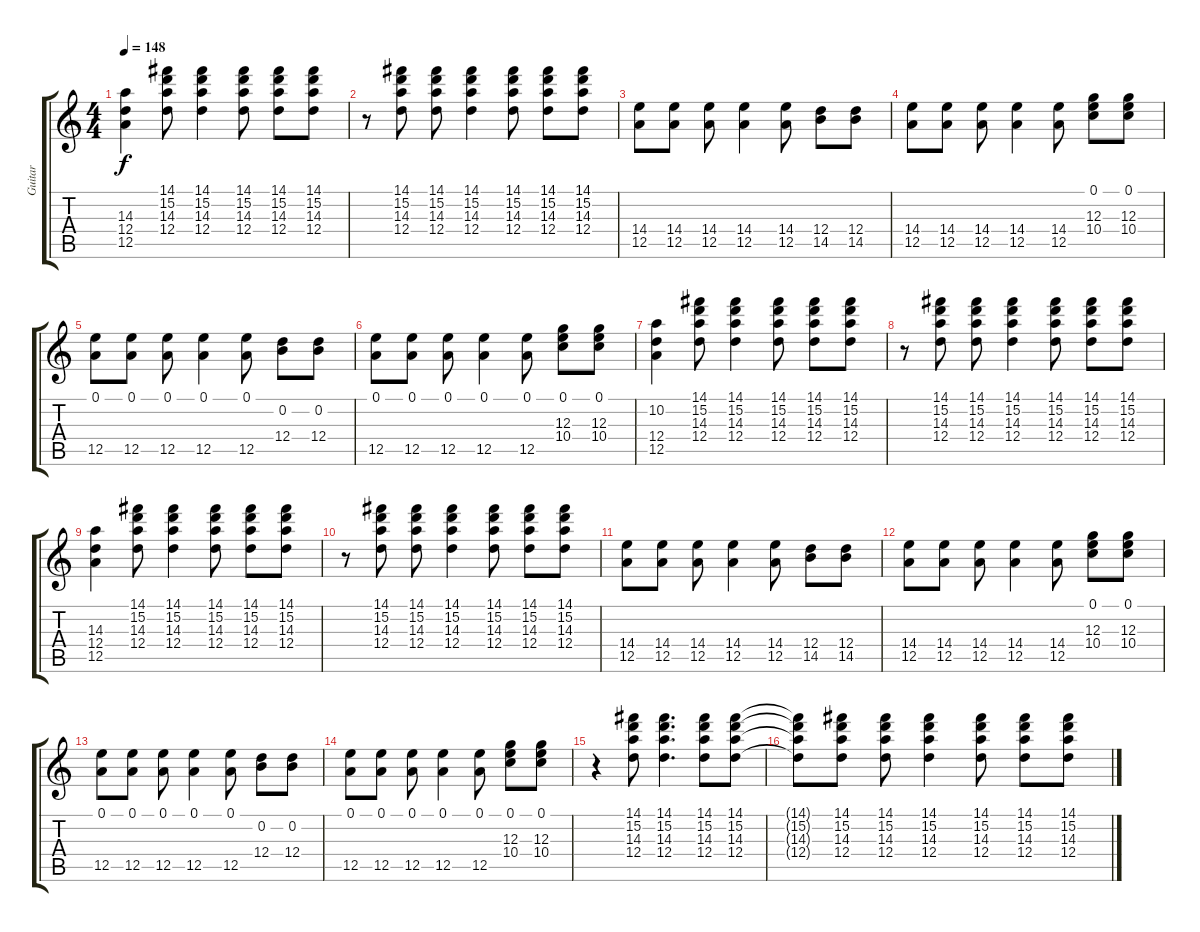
\track ("Guitar" "Guitar") {instrument acousticguitarsteel}
\staff {score tabs}
\tuning (E4 B3 G3 D3 A2 E2) {hide}
\ts (4 4)
\tempo 148
\clef g2
\ks c
(14.3 12.4 12.5).4{dy f} (14.1 15.2 14.3 12.4).8 (14.1 15.2 14.3 12.4).4 (14.1 15.2 14.3 12.4).8 (14.1 15.2 14.3 12.4).8 (14.1 15.2 14.3 12.4).8 |
r.8 (14.1 15.2 14.3 12.4).8 (14.1 15.2 14.3 12.4).8 (14.1 15.2 14.3 12.4).4 (14.1 15.2 14.3 12.4).8 (14.1 15.2 14.3 12.4).8 (14.1 15.2 14.3 12.4).8 |
(14.4 12.5).8 (14.4 12.5).8 (14.4 12.5).8 (14.4 12.5).4 (14.4 12.5).8 (12.4 14.5).8 (12.4 14.5).8 |
(14.4 12.5).8 (14.4 12.5).8 (14.4 12.5).8 (14.4 12.5).4 (14.4 12.5).8 (0.1 12.3 10.4).8 (0.1 12.3 10.4).8 |
(0.1 12.5).8 (0.1 12.5).8 (0.1 12.5).8 (0.1 12.5).4 (0.1 12.5).8 (0.2 12.4).8 (0.2 12.4).8 |
(0.1 12.5).8 (0.1 12.5).8 (0.1 12.5).8 (0.1 12.5).4 (0.1 12.5).8 (0.1 12.3 10.4).8 (0.1 12.3 10.4).8 |
(10.2 12.4 12.5).4 (14.1 15.2 14.3 12.4).8 (14.1 15.2 14.3 12.4).4 (14.1 15.2 14.3 12.4).8 (14.1 15.2 14.3 12.4).8 (14.1 15.2 14.3 12.4).8 |
r.8 (14.1 15.2 14.3 12.4).8 (14.1 15.2 14.3 12.4).8 (14.1 15.2 14.3 12.4).4 (14.1 15.2 14.3 12.4).8 (14.1 15.2 14.3 12.4).8 (14.1 15.2 14.3 12.4).8 |
(14.3 12.4 12.5).4 (14.1 15.2 14.3 12.4).8 (14.1 15.2 14.3 12.4).4 (14.1 15.2 14.3 12.4).8 (14.1 15.2 14.3 12.4).8 (14.1 15.2 14.3 12.4).8 |
r.8 (14.1 15.2 14.3 12.4).8 (14.1 15.2 14.3 12.4).8 (14.1 15.2 14.3 12.4).4 (14.1 15.2 14.3 12.4).8 (14.1 15.2 14.3 12.4).8 (14.1 15.2 14.3 12.4).8 |
(14.4 12.5).8 (14.4 12.5).8 (14.4 12.5).8 (14.4 12.5).4 (14.4 12.5).8 (12.4 14.5).8 (12.4 14.5).8 |
(14.4 12.5).8 (14.4 12.5).8 (14.4 12.5).8 (14.4 12.5).4 (14.4 12.5).8 (0.1 12.3 10.4).8 (0.1 12.3 10.4).8 |
(0.1 12.5).8 (0.1 12.5).8 (0.1 12.5).8 (0.1 12.5).4 (0.1 12.5).8 (0.2 12.4).8 (0.2 12.4).8 |
(0.1 12.5).8 (0.1 12.5).8 (0.1 12.5).8 (0.1 12.5).4 (0.1 12.5).8 (0.1 12.3 10.4).8 (0.1 12.3 10.4).8 |
r.4 (14.1 15.2 14.3 12.4).8 (14.1 15.2 14.3 12.4).4{d} (14.1 15.2 14.3 12.4).8 (14.1 15.2 14.3 12.4).8 |
(14.1{t} 15.2{t} 14.3{t} 12.4{t}).8 (14.1 15.2 14.3 12.4).8 (14.1 15.2 14.3 12.4).8 (14.1 15.2 14.3 12.4).4 (14.1 15.2 14.3 12.4).8 (14.1 15.2 14.3 12.4).8 (14.1 15.2 14.3 12.4).8
